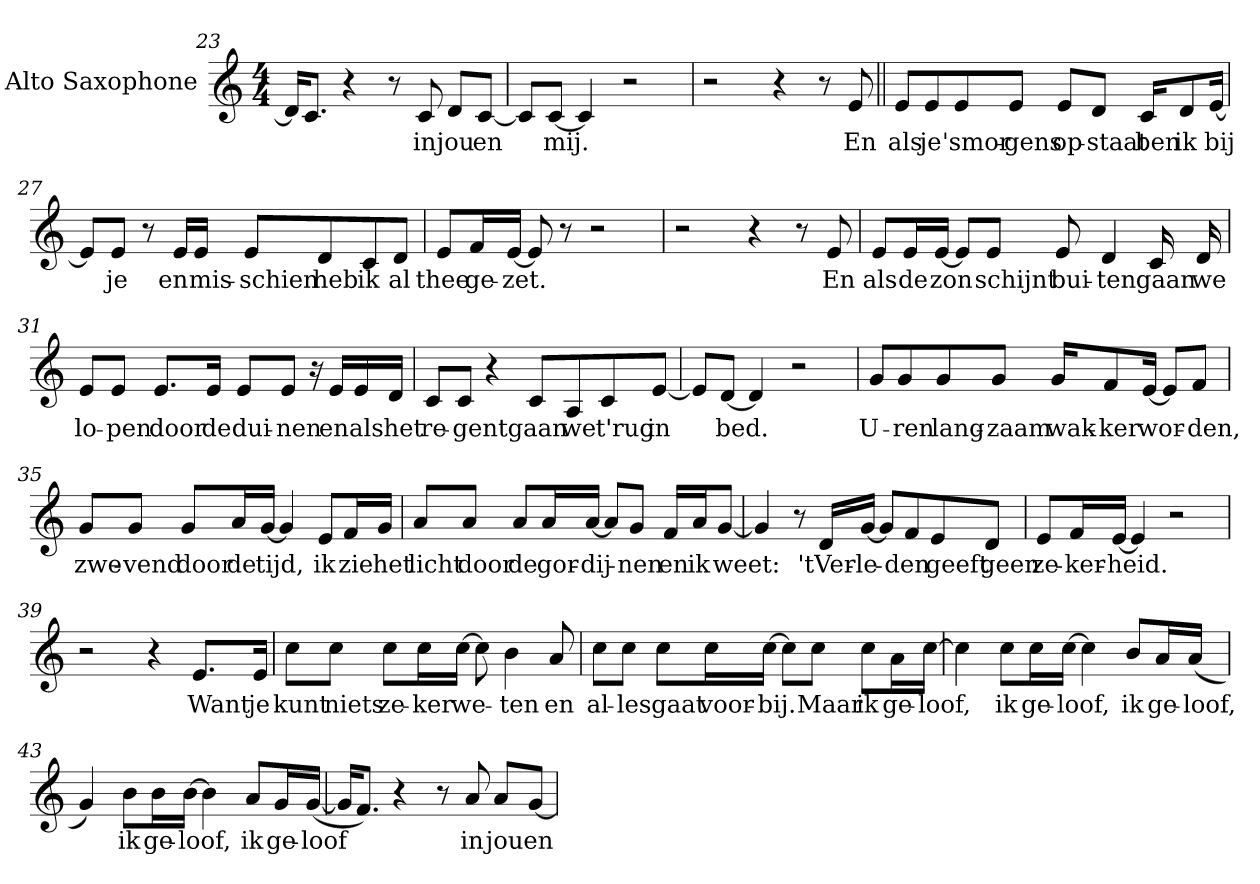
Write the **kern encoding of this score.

**kern	**text
*part1	*part1
*staff1	*staff1
*I"Alto Saxophone	*
*I'Alto Sax.	*
*clefG2	*
*k[]	*
*C:	*
*M4/4	*
=23	=23
16dKL]	.
8.cJ	.
4r	.
8r	.
!	!LO:LY:b
8c	in
!	!LO:LY:b
8dL	jou
!	!LO:LY:b
[8cJ	en
=24	=24
8cL]	.
!	!LO:LY:b
[8cJ	mij.
4c]	.
2r	.
=25	=25
2r	.
4r	.
8r	.
!	!LO:LY:b
8e	En
!!LO:LB:g=z
=26||	=26||
!	!LO:LY:b
8eL	als
!	!LO:LY:b
8e	je
!	!LO:LY:b
8e	'smor-
!	!LO:LY:b
8eJ	-gens
!	!LO:LY:b
8eL	op-
!	!LO:LY:b
8dJ	-staat
!	!LO:LY:b
16cKL	ben
!	!LO:LY:b
8d	ik
!	!LO:LY:b
[16eJk	bij
=27	=27
8eL]	.
!	!LO:LY:b
8eJ	je
8r	.
!	!LO:LY:b
16eLL	en
!	!LO:LY:b
16eJJ	mis-
!	!LO:LY:b
8eL	-schien
!	!LO:LY:b
8d	heb
!	!LO:LY:b
8c	ik
!	!LO:LY:b
8dJ	al
=28	=28
!	!LO:LY:b
8eL	thee
!	!LO:LY:b
16fL	ge-
!	!LO:LY:b
[16eJJ	-zet.
8e]	.
8r	.
2r	.
=29	=29
2r	.
4r	.
8r	.
!	!LO:LY:b
8e	En
!!LO:LB:g=z
=30	=30
!	!LO:LY:b
8eL	als
!	!LO:LY:b
16eL	de
!	!LO:LY:b
[16eJJ	zon
8eL]	.
!	!LO:LY:b
8eJ	schijnt
!	!LO:LY:b
8eL	bui-
!	!LO:LY:b
4d	-ten
!	!LO:LY:b
16cLL	gaan
!	!LO:LY:b
16dJJ	we
=31	=31
!	!LO:LY:b
8eL	lo-
!	!LO:LY:b
8eJ	-pen
!	!LO:LY:b
8.eL	door
!	!LO:LY:b
16eJk	de
!	!LO:LY:b
8eL	dui-
!	!LO:LY:b
8eJ	-nen
16r	.
!	!LO:LY:b
16eLL	en
!	!LO:LY:b
16e	als
!	!LO:LY:b
16dJJ	het
=32	=32
!	!LO:LY:b
8cL	re-
!	!LO:LY:b
8cJ	-gent
4r	.
!	!LO:LY:b
8cL	gaan
!	!LO:LY:b
8A	we
!	!LO:LY:b
8c	t'rug
!	!LO:LY:b
[8eJ	in
=33	=33
8eL]	.
!	!LO:LY:b
[8dJ	bed.
4d]	.
2r	.
!!LO:LB:g=z
=34	=34
!	!LO:LY:b
8gL	U-
!	!LO:LY:b
8g	-ren
!	!LO:LY:b
8g	lang-
!	!LO:LY:b
8gJ	-zaam
!	!LO:LY:b
16gKL	wak-
!	!LO:LY:b
8f	-ker
!	!LO:LY:b
[16eJk	wor-
8eL]	.
!	!LO:LY:b
8fJ	-den,
=35	=35
!	!LO:LY:b
8gL	zwe-
!	!LO:LY:b
8gJ	-vend
!	!LO:LY:b
8gL	door
!	!LO:LY:b
16aL	de
!	!LO:LY:b
[16gJJ	tijd,
4g]	.
!	!LO:LY:b
8eL	ik
!	!LO:LY:b
16fL	zie
!	!LO:LY:b
16gJJ	het
=36	=36
!	!LO:LY:b
8aL	licht
!	!LO:LY:b
8aJ	door
!	!LO:LY:b
8aL	de
!	!LO:LY:b
16aL	gor-
!	!LO:LY:b
[16aJJ	-dij-
8aL]	.
!	!LO:LY:b
8gJ	-nen
!	!LO:LY:b
16fLL	en
!	!LO:LY:b
16aJ	ik
!	!LO:LY:b
[8gJ	weet:
=37	=37
4g]	.
8r	.
!	!LO:LY:b
16dLL	'tVer-
!	!LO:LY:b
[16gJJ	-le-
8gL]	.
!	!LO:LY:b
8f	-den
!	!LO:LY:b
8e	geeft
!	!LO:LY:b
8dJ	geen
!!LO:LB:g=z
=38	=38
!	!LO:LY:b
8eL	ze-
!	!LO:LY:b
16fL	-ker-
!	!LO:LY:b
[16eJJ	-heid.
4e]	.
2r	.
=39	=39
2r	.
4r	.
!	!LO:LY:b
8.eL	Want
!	!LO:LY:b
16eJk	je
=40	=40
!	!LO:LY:b
8ccL	kunt
!	!LO:LY:b
8ccJ	niets
!	!LO:LY:b
8ccL	ze-
!	!LO:LY:b
16ccL	-ker
!	!LO:LY:b
[16ccJJ	we-
8ccL]	.
!	!LO:LY:b
4b	-ten
!	!LO:LY:b
8a	en
=41	=41
!	!LO:LY:b
8ccL	al-
!	!LO:LY:b
8ccJ	-les
!	!LO:LY:b
8ccL	gaat
!	!LO:LY:b
16ccL	voor-
!	!LO:LY:b
[16ccJJ	-bij.
8ccL]	.
!	!LO:LY:b
8ccJ	Maar
!	!LO:LY:b
8ccL	ik
!	!LO:LY:b
16aL	ge-
!	!LO:LY:b
[16ccJJ	-loof,
!!LO:LB:g=z
=42	=42
4cc]	.
!	!LO:LY:b
8ccL	ik
!	!LO:LY:b
16ccL	ge-
!	!LO:LY:b
[16ccJJ	-loof,
4cc]	.
!	!LO:LY:b
8bL	ik
!	!LO:LY:b
16aL	ge-
!	!LO:LY:b
(16aJJ	-loof,
=43	=43
4g)	.
!	!LO:LY:b
8bL	ik
!	!LO:LY:b
16bL	ge-
!	!LO:LY:b
[16bJJ	-loof,
4b]	.
!	!LO:LY:b
8aL	ik
!	!LO:LY:b
16gL	ge-
!	!LO:LY:b
([16gJJ	-loof
=44	=44
16gKL]	.
8.fJ)	.
4r	.
8r	.
!	!LO:LY:b
8a	in
!	!LO:LY:b
8aL	jou
!	!LO:LY:b
[8gJ	en
=	=
*-	*-
